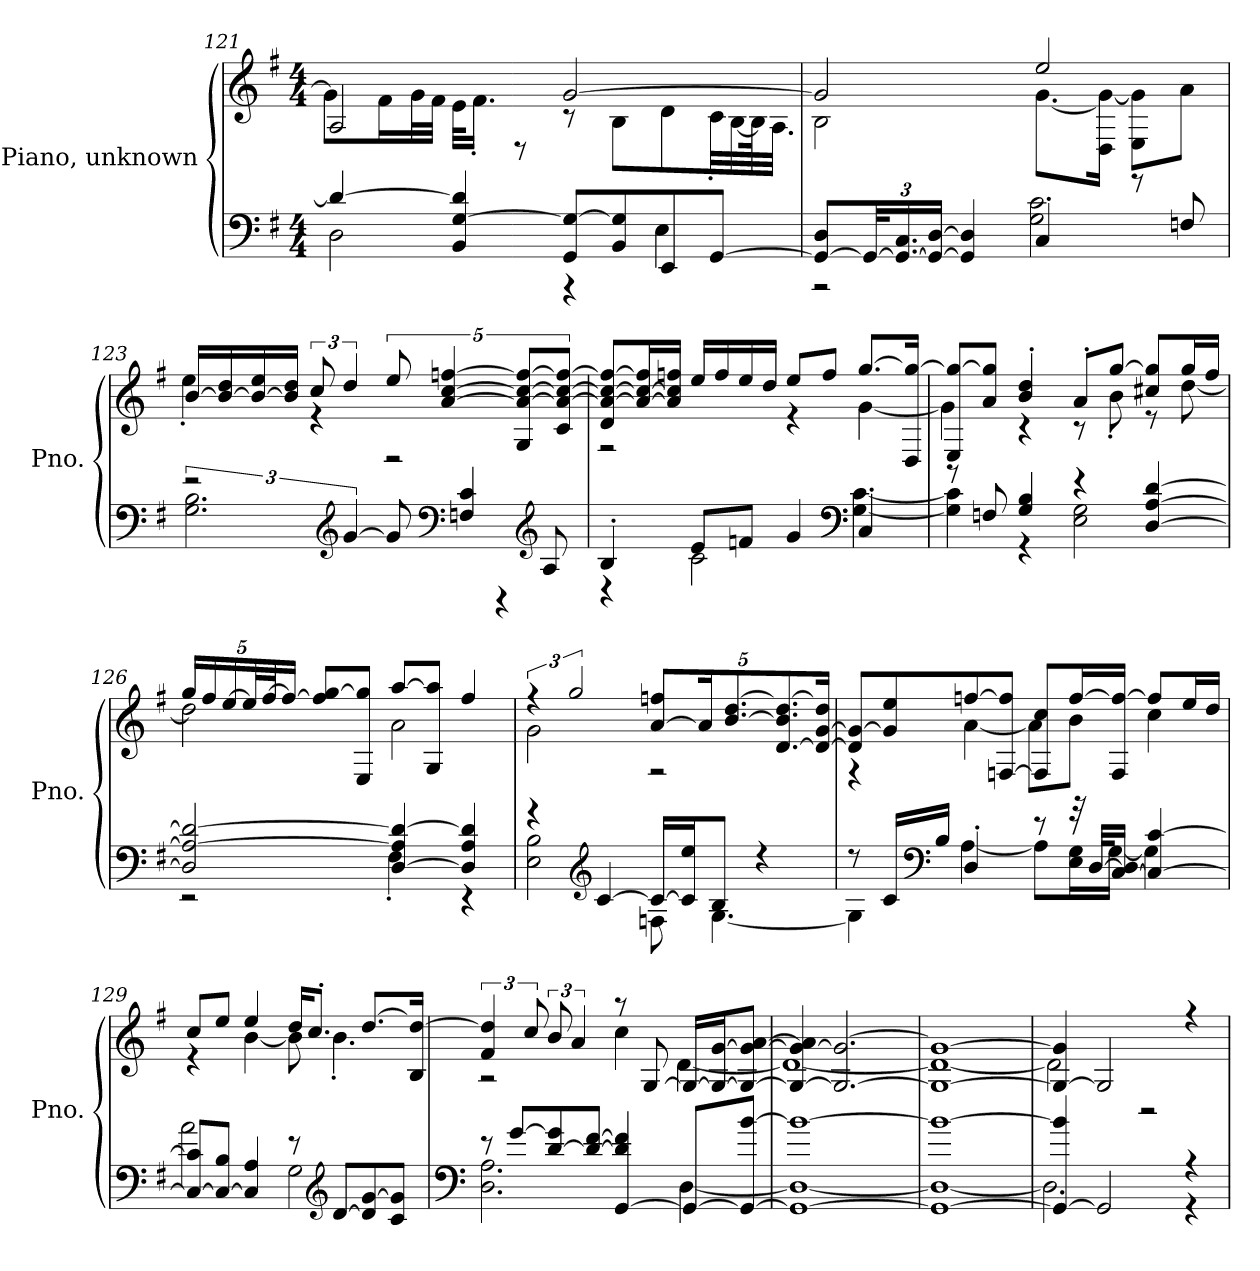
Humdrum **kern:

**kern	**kern
*part1	*part1
*staff2	*staff1
*I"Piano, unknown	*
*I'Pno.	*
!!LO:LB:g=z
*clefF4	*clefG2
*k[f#]	*k[f#]
*M4/4	*M4/4
=121	=121
*^	*^
4d/_	2D\	2A/	8g\L]
.	.	.	16f#\L
.	.	.	32g\L
.	.	.	32f#\JJJ
4BB/ [4G/ 4d/]	.	.	32e\KLL
.	.	.	16.f#'\JJ
.	.	.	8r
8GG/ 8G/_L	4r	[2g/	8r
8BB/ 8G/]	.	.	8B\L
8EE/	4E\	.	8d\
[8GG/J	.	.	32c'\LL
.	.	.	[32B\
.	.	.	64B\K]
.	.	.	32.A\JJJ
=122	=122	=122	=122
8GG/_ 8D/L	2r	2g/]	2B\
*Xbrackettup	*	*	*
48GG/KL_	.	.	.
24.GG/_ 24.C/	.	.	.
24GG/_ [24D/JJ	.	.	.
4GG/] 4D/]	.	.	.
4C'/	2G\ 2c\	2ee/	[8.g\L
.	.	.	16D\ 16g\_Jk
8r	.	.	8E\ 8g\]L
8Fn/	.	.	8a\J
!!LO:LB:g=z	!!
=123	=123	=123	=123
*brackettup	*	*	*
3r	2.G\ 2.B\	[16b/LL	4ee'\
.	.	16b/_ 16dd/	.
.	.	16b/_ 16ee/	.
.	.	16b/] 16dd/JJ	.
.	.	12cc/	4r
*clefG2	*	*	*
[6g/	.	6dd/	.
8g/]	.	10ee/	2r
.	.	[5a/ [5cc/ [5ffn/	.
*clefF4	*	*	*
4Fn/ 4c/	.	.	.
.	4r	.	.
.	.	10G/ 10a/_ 10cc/_ 10ff/_L	.
*clefG2	*	*	*
8A/	.	.	.
.	.	10c/ 10a/_ 10cc/_ 10ff/_J	.
=124	=124	=124	=124
4B'/	4r	8d/ 8a/_ 8cc/_ 8ff/_L	2r
.	.	16a/_ 16cc/_ 16ff/]L	.
.	.	16a/] 16cc/] 16ffn/JJ	.
8e/L	2c\	16ee/LL	.
.	.	16ff/	.
8fn/J	.	16ee/	.
.	.	16dd/JJ	.
4g/	.	8ee/L	4r
.	.	8ff/J	.
*clefF4	*	*	*
4C'/	[4G\ [4c\	[8.gg/L	[4g\
.	.	16D/ 16gg/_Jk	.
!!LO:LB:g=z	!!
=125	=125	=125	=125
8r	4G\] 4c\]	8E/ 8gg/_L	4g\]
8Fn/	.	8a/ 8gg/]J	.
4G/ 4B/	4r	4b/' 4dd/'	4r
4r	2E\ 2G\	8a'/L	8r
.	.	[8gg/J	8b'\
[4D/ [4A/ [4d/	.	8cc#X/ 8gg/]L	8r
.	.	16gg/L	[8dd\
.	.	16ff#/JJ	.
=126	=126	=126	=126
*	*	*Xbrackettup	*
2D/] 2A/_ 2d/_	2r	20gg/LL	2dd\]
.	.	20ff#/	.
.	.	[20ee/	.
.	.	40ee/L]	.
.	.	[40ff#/J	.
.	.	20ff#/JJ_	.
.	.	8ff#/] [8gg/L	.
.	.	8E/ 8gg/]J	.
[4D/ 4A/] 4d/_	4F#'\	[8aa/L	2a\
.	.	8G/ 8aa/]J	.
4D/] 4A/ 4d/]	4r	4ff#/	.
=127	=127	=127	=127
*	*	*brackettup	*
4r	2E\ 2B\	6r	2g\
.	.	3gg/	.
*clefG2	*	*	*
[4c/	.	.	.
*	*	*Xbrackettup	*
16c/LL_	8Fn\	[10a/ 10ffn/L	2r
16c/] 16ee/J	.	.	.
.	.	20a/K]	.
8B/J	[4.G\	.	.
.	.	[10.b/ [10.dd/	.
4r	.	.	.
.	.	[10.d/ 10.b/] 10.dd/_	.
.	.	20d/_ [20g/ 20dd/]Jk	.
!!LO:LB:g=z	!!
=128	=128	=128	=128
8r	4G\]	8d/] 8g/_L	4r
16c/LL	.	8g/] 8ee/	.
*clefF4	*	*	*
16B/JJ	.	.	.
4D'/	[4A\	[8ffn/	[4a\
.	.	[8Fn/ 8ff/]J	.
8r	8A\L]	8F/] 8cc/L	8a\L]
32r	16E\ 16G\L	[16ff/L	8b\J
[32D/KLL	.	.	.
[16C/ 16D/]JJ	[16G\JJ	16F/ 16ff/_JJ	.
4C/_ [4c/	4G\]	8ff/L]	4cc\
.	.	16ee/L	.
.	.	16dd/JJ	.
=129	=129	=129	=129
8C/_ 8c/]L	2a\	8cc/L	4r
8C/_ 8B/J	.	8ee/J	.
4C/] 4A/	.	4ee/	[4b\
8r	2G\	16dd/KL	8b\]
.	.	8.cc'/J	.
*clefG2	*	*	*
[8d/L	.	.	4.b'\
8d/] [8g/	.	[8.dd/L	.
8c/ 8g/]J	.	.	.
.	.	16B/ 16dd/_Jk	.
!!LO:PB:g=z	!!
=130	=130	=130	=130
*clefF4	*	*	*
*	*	*brackettup	*
8r	2.D\ 2.A\	6f#/ 6dd/]	2r
[8g/L	.	.	.
.	.	12cc/	.
[8d/ 8g/]	.	12b/	.
.	.	6a/	.
8d/_ [8f#/J	.	.	.
[4GG/ 4d/] 4f#/]	.	8r	4cc\
.	.	[8G/	.
8GG/L_	[4D\	16G/LL_	[4d\
.	.	16G/_ [16g/J	.
8GG/_ [8b/J	.	8G/_ 8g/_ [8a/J	.
=131	=131	=131	=131
1GG_ 1b_	1D_	4G/_ 4g/_ 4a/]	1d_
.	.	2.G/_ 2.g/_	.
=132	=132	=132	=132
1GG_ 1b_	1D_	1G_ 1g_	1d_
=133	=133	=133	=133
4GG/_ 4b/]	2.D\]	4G/_ 4g/]	2d\]
2GG/]	.	2G/]	.
.	.	.	2r
4r	4r	4r	.
*v	*v	*	*
*	*v	*v
=	=
*-	*-
